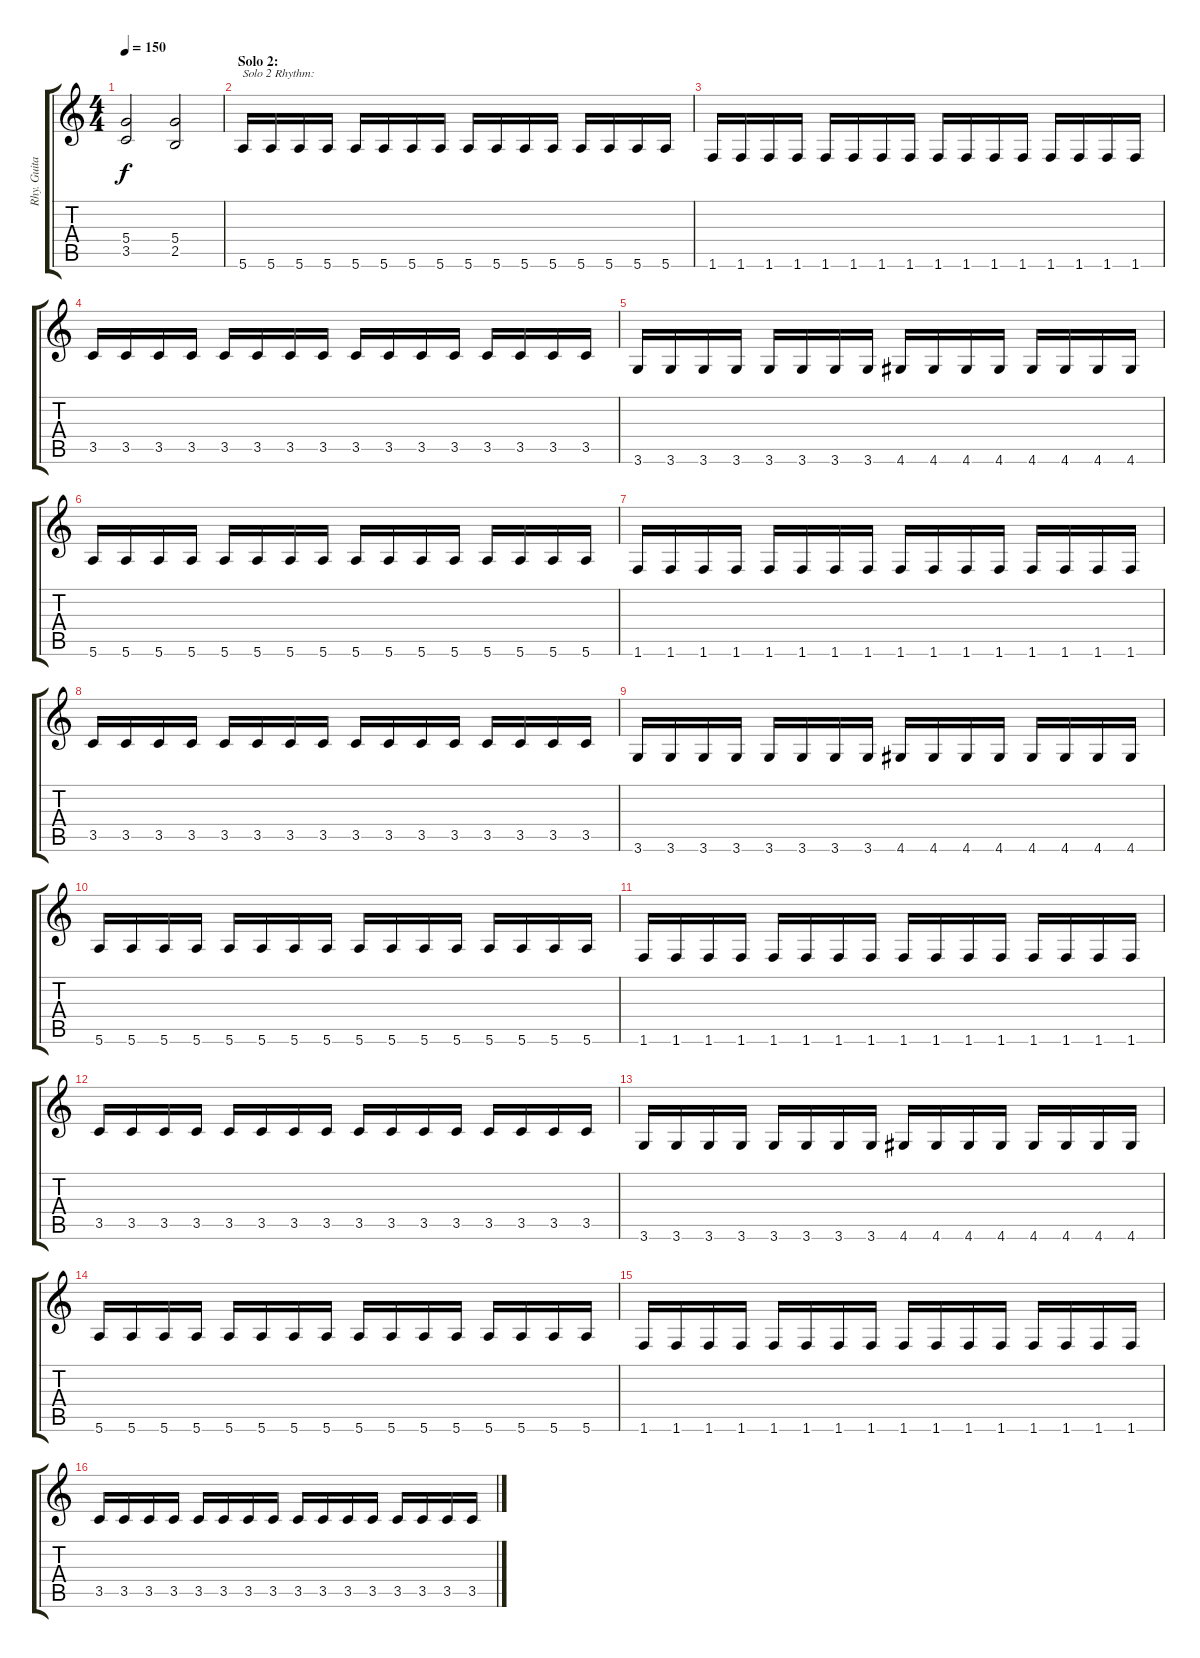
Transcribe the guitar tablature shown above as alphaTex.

\track ("Rhy. Guitar 2" "Rhy. Guita") {instrument distortionguitar}
\staff {score tabs}
\tuning (E4 B3 G3 D3 A2 E2) {hide}
\ts (4 4)
\tempo 150
\clef g2
\ks c
(5.4 3.5).2{dy f} (5.4 2.5).2 |
\section ("" "Solo 2:")
5.6.16{txt "Solo 2 Rhythm:"} 5.6.16 5.6.16 5.6.16 5.6.16 5.6.16 5.6.16 5.6.16 5.6.16 5.6.16 5.6.16 5.6.16 5.6.16 5.6.16 5.6.16 5.6.16 |
1.6.16 1.6.16 1.6.16 1.6.16 1.6.16 1.6.16 1.6.16 1.6.16 1.6.16 1.6.16 1.6.16 1.6.16 1.6.16 1.6.16 1.6.16 1.6.16 |
3.5.16 3.5.16 3.5.16 3.5.16 3.5.16 3.5.16 3.5.16 3.5.16 3.5.16 3.5.16 3.5.16 3.5.16 3.5.16 3.5.16 3.5.16 3.5.16 |
3.6.16 3.6.16 3.6.16 3.6.16 3.6.16 3.6.16 3.6.16 3.6.16 4.6.16 4.6.16 4.6.16 4.6.16 4.6.16 4.6.16 4.6.16 4.6.16 |
5.6.16 5.6.16 5.6.16 5.6.16 5.6.16 5.6.16 5.6.16 5.6.16 5.6.16 5.6.16 5.6.16 5.6.16 5.6.16 5.6.16 5.6.16 5.6.16 |
1.6.16 1.6.16 1.6.16 1.6.16 1.6.16 1.6.16 1.6.16 1.6.16 1.6.16 1.6.16 1.6.16 1.6.16 1.6.16 1.6.16 1.6.16 1.6.16 |
3.5.16 3.5.16 3.5.16 3.5.16 3.5.16 3.5.16 3.5.16 3.5.16 3.5.16 3.5.16 3.5.16 3.5.16 3.5.16 3.5.16 3.5.16 3.5.16 |
3.6.16 3.6.16 3.6.16 3.6.16 3.6.16 3.6.16 3.6.16 3.6.16 4.6.16 4.6.16 4.6.16 4.6.16 4.6.16 4.6.16 4.6.16 4.6.16 |
5.6.16 5.6.16 5.6.16 5.6.16 5.6.16 5.6.16 5.6.16 5.6.16 5.6.16 5.6.16 5.6.16 5.6.16 5.6.16 5.6.16 5.6.16 5.6.16 |
1.6.16 1.6.16 1.6.16 1.6.16 1.6.16 1.6.16 1.6.16 1.6.16 1.6.16 1.6.16 1.6.16 1.6.16 1.6.16 1.6.16 1.6.16 1.6.16 |
3.5.16 3.5.16 3.5.16 3.5.16 3.5.16 3.5.16 3.5.16 3.5.16 3.5.16 3.5.16 3.5.16 3.5.16 3.5.16 3.5.16 3.5.16 3.5.16 |
3.6.16 3.6.16 3.6.16 3.6.16 3.6.16 3.6.16 3.6.16 3.6.16 4.6.16 4.6.16 4.6.16 4.6.16 4.6.16 4.6.16 4.6.16 4.6.16 |
5.6.16 5.6.16 5.6.16 5.6.16 5.6.16 5.6.16 5.6.16 5.6.16 5.6.16 5.6.16 5.6.16 5.6.16 5.6.16 5.6.16 5.6.16 5.6.16 |
1.6.16 1.6.16 1.6.16 1.6.16 1.6.16 1.6.16 1.6.16 1.6.16 1.6.16 1.6.16 1.6.16 1.6.16 1.6.16 1.6.16 1.6.16 1.6.16 |
3.5.16 3.5.16 3.5.16 3.5.16 3.5.16 3.5.16 3.5.16 3.5.16 3.5.16 3.5.16 3.5.16 3.5.16 3.5.16 3.5.16 3.5.16 3.5.16
